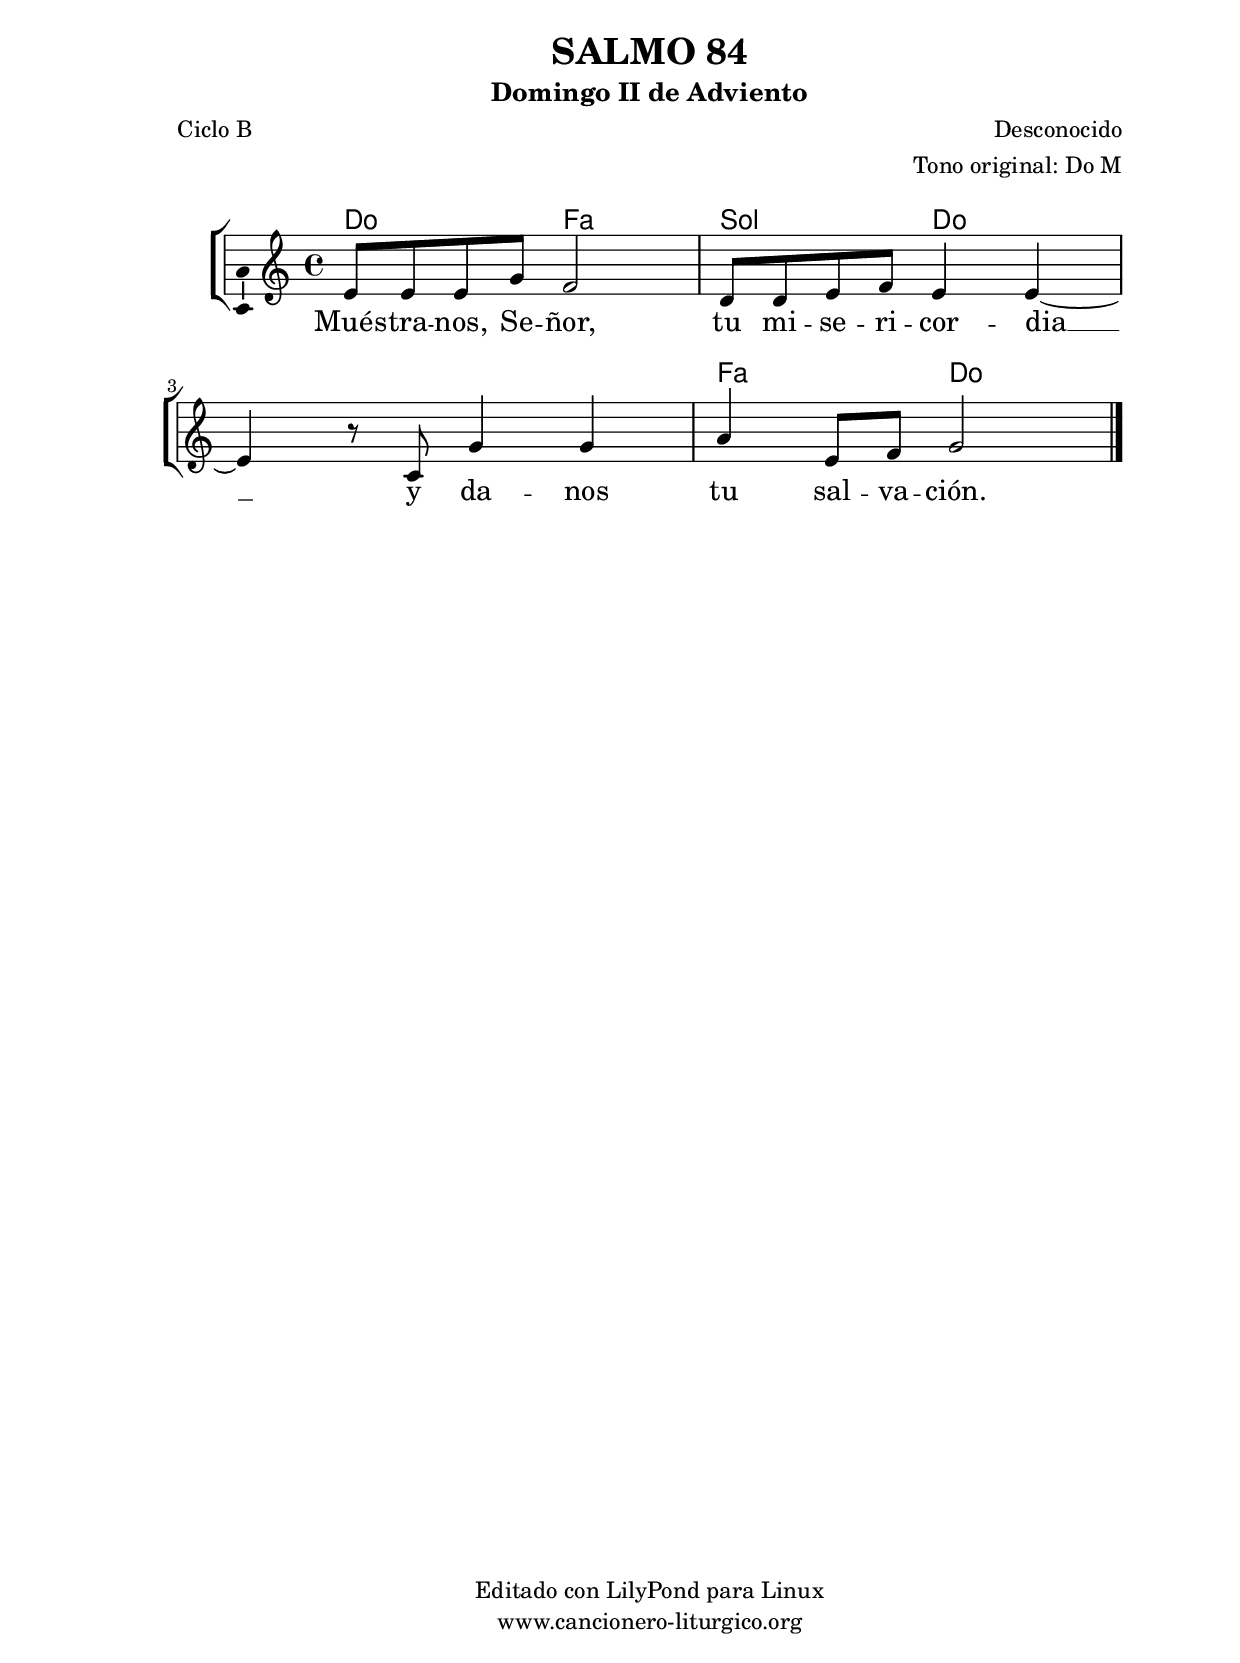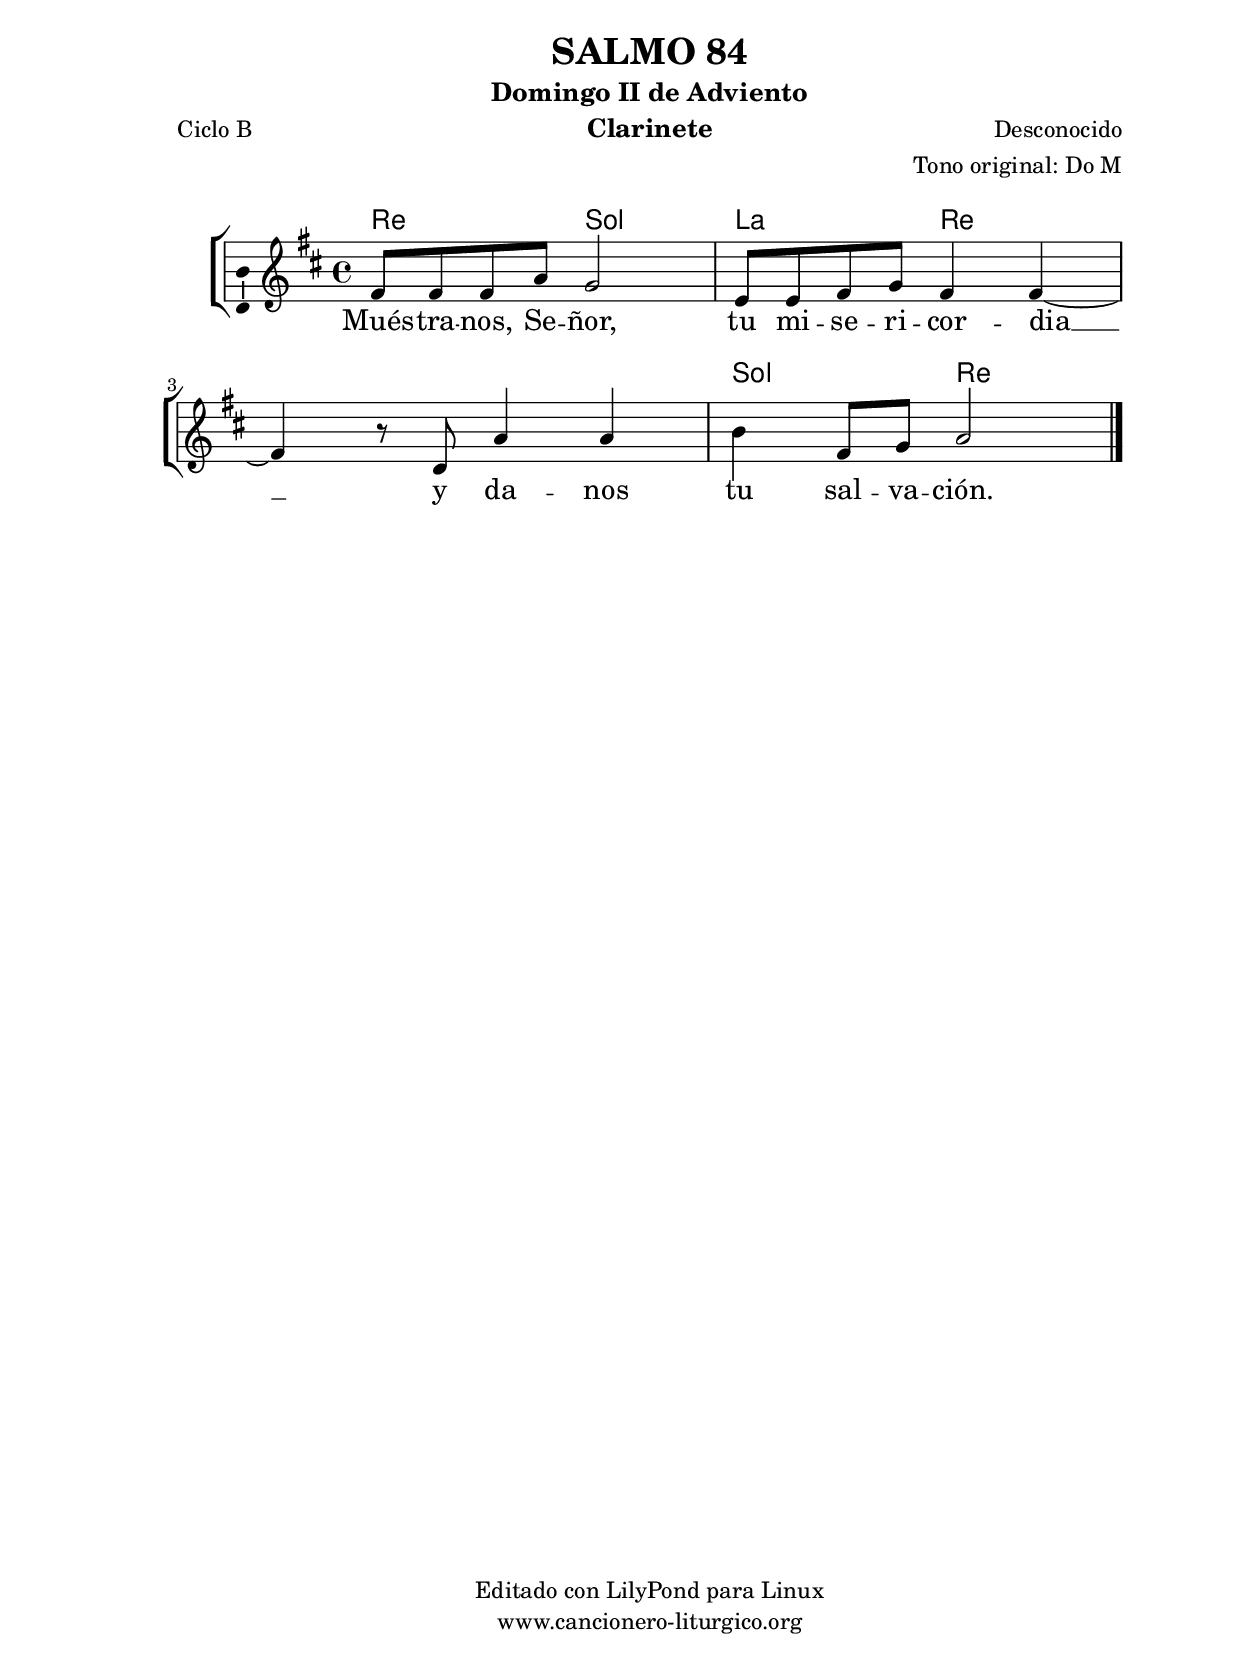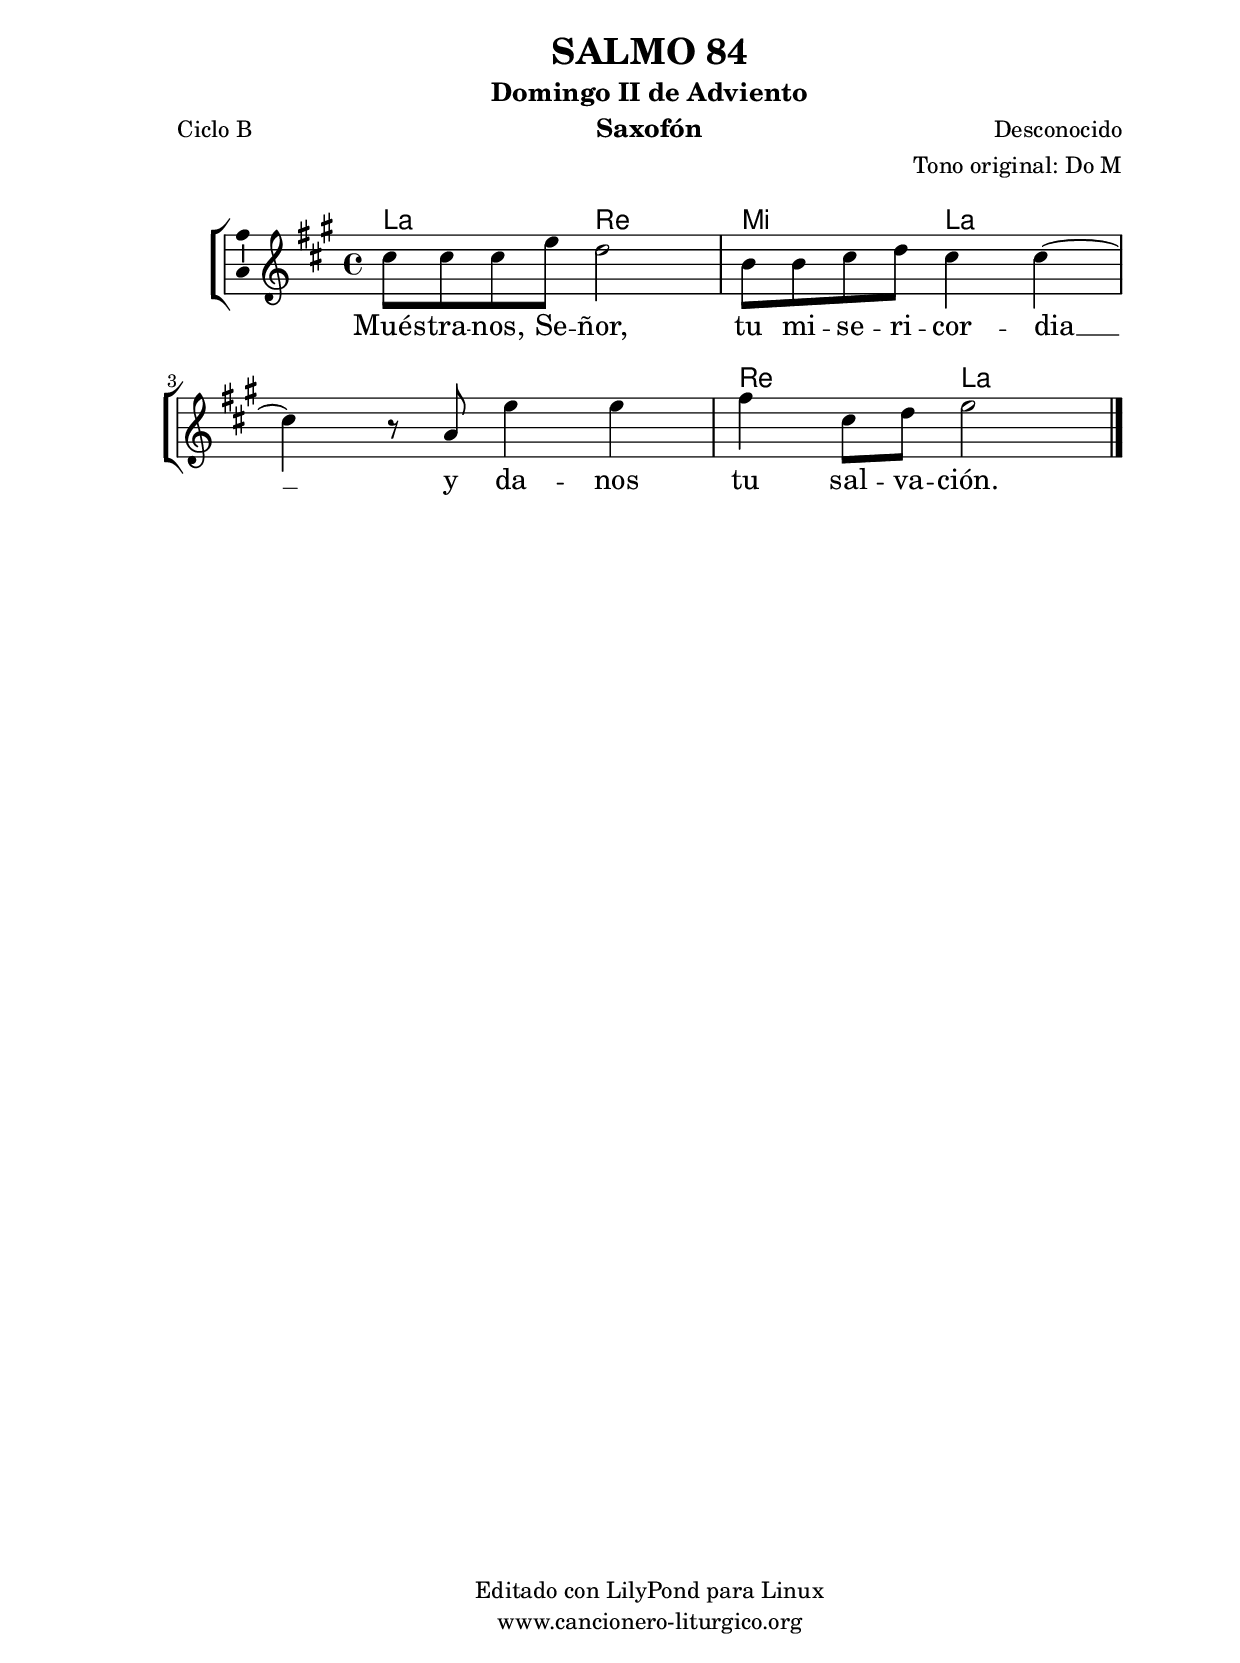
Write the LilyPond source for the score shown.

%
%para convertir .midi en .wav:
%timidity filename.midi -Ow -o finename.wav
%
%
%Para convertir de .wav a .mp3:
%lame -h -m j filename.wav
%
%
%para escuchar el midi:
%timidity nombrefichero.midi
%


%versión de lilypond para la que se ha escrito esta partitura:
\version "2.16.0"

	%Tamaño papel
	#(set-default-paper-size "a4")
	%Tamaño partitura
	#(set-global-staff-size 20)
	%No responde al pulsar sobre una nota
	#(ly:set-option 'point-and-click #f)

%parámetros del encabezamiento:
\header {
	title = "SALMO 84"
	subtitle = "Domingo II de Adviento"
	composer = "Desconocido"
	poet = "Ciclo B"
	meter = ""
	arranger = "Tono original: Do M"
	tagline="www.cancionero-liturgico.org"
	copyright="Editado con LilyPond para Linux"
	}

%parámetros asociados al papel:
\paper  {
	oddHeaderMarkup = \markup {\fill-line { \on-the-fly #not-first-page \fromproperty #'header:title \on-the-fly #not-first-page \fromproperty #'header:composer }}
	evenHeaderMarkup = \markup {\fill-line { \fromproperty #'header:composer \fromproperty #'header:title }}
	#(set-paper-size "a4")
	print-page-number = ##f
	first-page-number = 1
	print-first-page-number = ##f
%	head-separation = 3.0 \cm
	top-margin = 2.0 \cm
	bottom-margin = 0.5\cm
%%%	bottom-margin = -1.0\cm
	left-margin = 3.0 \cm
	line-width = 16.0 \cm 
	indent = 8\mm
	interscoreline = 2.\mm
	between-system-space = 15\mm
%	para que las partituras no llenen la hoja:
	ragged-bottom = ##t
%	idem para la última hoja:
	ragged-last-bottom = ##f
%	para que las partituras llenen el ancho del papel:
	ragged-last = ##f
	after-title-space = 2.5 \cm
%page-count=1
system-count=2

	%Flexible Vertical Spacing
%	markup-markup-spacing =
%	#'((basic-distance . 15) (minimum-distance . 15) (padding . 3))
	markup-system-spacing =
	#'((basic-distance . 15) (minimum-distance . 15) (padding . 3))
	system-system-spacing =
	#'((basic-distance . 15) (minimum-distance . 15) (padding . 3))
	score-system-spacing =
	#'((basic-distance . 15) (minimum-distance . 15) (padding . 5))
%	top-system-spacing = % header
%	#'((basic-distance . 8) (minimum-distance . 0) (padding . 3))
%	top-markup-spacing =
%	#'((basic-distance . 20) (minimum-distance . 20) (padding . 3))
	last-bottom-spacing = % footer
	#'((basic-distance . 5) (minimum-distance . 5) (padding . 3))
%	score-markup-spacing =
%	#'((basic-distance . 16) (minimum-distance . 13) (padding . 3))

	}


%parámetros que afectan a toda la partitura:
global =  {
	%clave de sol (G):
	\clef G
	%armadura:
%%%	\transpose c ees
	\key c \major
	\tempo 4=90
	\set Score.tempoHideNote = ##t
	}


acordes = {
	\italianChords
	\chordmode {
%%%	\transpose c ees
{

c2 f g c s c f c

	}
	}
}

melodia = 
%%%	\transpose c ees
{
	\relative c'{
	\time 4/4

e8 e e g f2
d8 d e f e4 e~
e4 r8 c8 g'4 g
%%%a4 f8 g g2 %(versión 2011)
a4 e8 f g2 %(versión 2014)

\bar "|."
}
}

texto = \lyricmode {
Mués -- tra -- nos, Se -- ñor, tu mi -- se -- ri -- cor -- dia __
y da -- nos tu sal -- va -- ción.
	}


acordesStaff = \context ChordNames = acordesStaff <<
	\set chordChanges = ##t
	\acordes
	>>


vozStaff = \context Voice = vozStaff
\with {\consists "Ambitus_engraver"}
<<
%	\set Staff.instrumentName = ""
%	\set Staff.shortInstrumentName = ""
%	\set Staff.midiInstrument = #"clarinet"
%	\set Staff.midiInstrument = #"cello"
%	\set Staff.midiInstrument = #"flute"
	\set Staff.midiInstrument = #"electric guitar (jazz)"
%	\set Staff.midiInstrument = #"english horn"
%	\set Staff.midiInstrument = #"violin"
%	\set Staff.midiInstrument = #"glockenspiel"
	\set Staff.midiMinimumVolume = #0.7
	\set Staff.midiMaximumVolume = #0.9
	\global
	\melodia
	>>


textoStaff = \context Lyrics = textoStaff <<
	\lyricsto vozStaff \texto
	>>

\book {
	\score {
		\context ChoirStaff {
			\override StaffGroup.SystemStartBracket #'collapse-height = #1
			\override Score.SystemStartBar #'collapse-height = #1
			<<
			\acordesStaff
			\vozStaff
			\textoStaff
			>>
			}
		\layout {
	    		\context {
				\Lyrics
				\override LyricText #'font-size = #2
				}
	   		 \context {
				\Score
				%fontSize = #3
				\override StaffSymbol #'staff-space = #(magstep +3)
				%\override Beam #'thickness = #0.55
				%\override SpacingSpanner #'spacing-increment = #1.0
				%\override Slur #'height-limit = #1.5
				}
			}
		}
	\score {
		\unfoldRepeats
		\context ChoirStaff {
			<<
			\acordesStaff
			\vozStaff
			>>
			}
		\midi {
	  		\context {
	  			\Score
				tempoWholesPerMinute = #(ly:make-moment 70 4)
				}
			}
		}
	}

%Partitura para clarinete
#(define output-suffix "C")
\book {
	\header{
		instrument = "Clarinete"
		}
	\score {
		\context ChoirStaff {
			\override StaffGroup.SystemStartBracket #'collapse-height = #1
			\override Score.SystemStartBar #'collapse-height = #1
\transpose c d
			<<
			\acordesStaff
			\vozStaff
			\textoStaff
			>>
			}
		\layout {
	    		\context {
				\Lyrics
				\override LyricText #'font-size = #2
				}
	   		 \context {
				\Score
				%fontSize = #3
				\override StaffSymbol #'staff-space = #(magstep +3)
				%\override Beam #'thickness = #0.55
				%\override SpacingSpanner #'spacing-increment = #1.0
				%\override Slur #'height-limit = #1.5
				}
			}
		}
	}

%Partitura para saxofón
#(define output-suffix "S")
\book {
	\header{
		instrument = "Saxofón"
		}
	\score {
		\context ChoirStaff {
			\override StaffGroup.SystemStartBracket #'collapse-height = #1
			\override Score.SystemStartBar #'collapse-height = #1
\transpose c a
			<<
			\acordesStaff
			\vozStaff
			\textoStaff
			>>
			}
		\layout {
	    		\context {
				\Lyrics
				\override LyricText #'font-size = #2
				}
	   		 \context {
				\Score
				%fontSize = #3
				\override StaffSymbol #'staff-space = #(magstep +3)
				%\override Beam #'thickness = #0.55
				%\override SpacingSpanner #'spacing-increment = #1.0
				%\override Slur #'height-limit = #1.5
				}
			}
		}
	}

